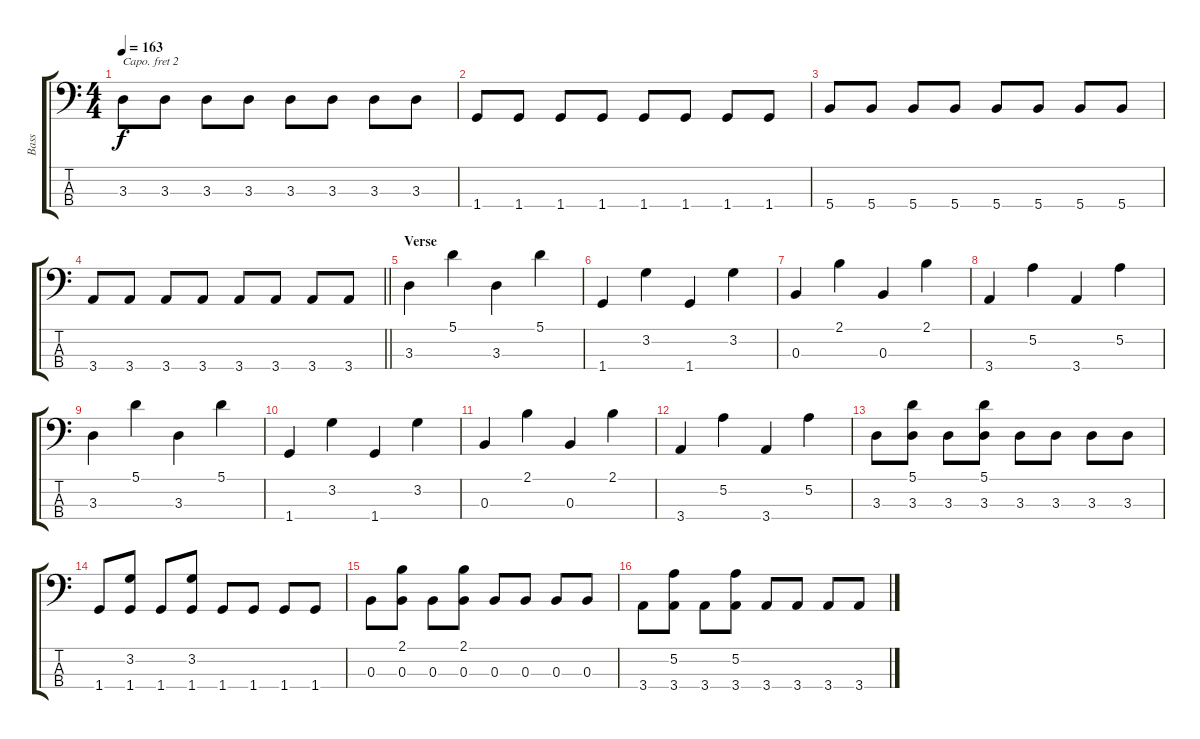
\track ("Bass" "Bass") {instrument electricbassfinger}
\staff {score tabs}
\capo 2
\tuning (G2 D2 A1 E1) {hide}
\ts (4 4)
\tempo 163
\clef f4
\ks c
3.3.8{dy f} 3.3.8 3.3.8 3.3.8 3.3.8 3.3.8 3.3.8 3.3.8 |
1.4.8 1.4.8 1.4.8 1.4.8 1.4.8 1.4.8 1.4.8 1.4.8 |
5.4.8 5.4.8 5.4.8 5.4.8 5.4.8 5.4.8 5.4.8 5.4.8 |
\barLineRight lightlight
3.4.8 3.4.8 3.4.8 3.4.8 3.4.8 3.4.8 3.4.8 3.4.8 |
\section ("" "Verse")
3.3.4 5.1.4 3.3.4 5.1.4 |
1.4.4 3.2.4 1.4.4 3.2.4 |
0.3.4 2.1.4 0.3.4 2.1.4 |
3.4.4 5.2.4 3.4.4 5.2.4 |
3.3.4 5.1.4 3.3.4 5.1.4 |
1.4.4 3.2.4 1.4.4 3.2.4 |
0.3.4 2.1.4 0.3.4 2.1.4 |
3.4.4 5.2.4 3.4.4 5.2.4 |
3.3.8 (5.1 3.3).8 3.3.8 (5.1 3.3).8 3.3.8 3.3.8 3.3.8 3.3.8 |
1.4.8 (3.2 1.4).8 1.4.8 (3.2 1.4).8 1.4.8 1.4.8 1.4.8 1.4.8 |
0.3.8 (2.1 0.3).8 0.3.8 (2.1 0.3).8 0.3.8 0.3.8 0.3.8 0.3.8 |
3.4.8 (5.2 3.4).8 3.4.8 (5.2 3.4).8 3.4.8 3.4.8 3.4.8 3.4.8
